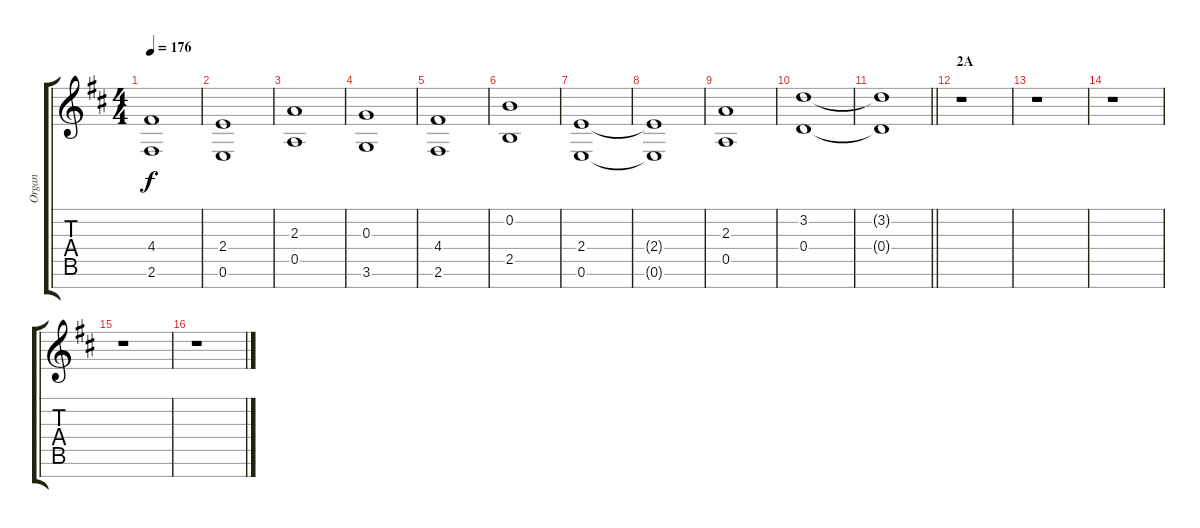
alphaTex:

\track ("Organ" "Organ") {instrument rockorgan}
\staff {score tabs}
\tuning (E5 B4 G4 D4 A3 E3 B2) {hide}
\ts (4 4)
\tempo 176
\clef g2
\ks d
(4.4 2.6).1{dy f} |
(2.4 0.6).1 |
(2.3 0.5).1 |
(0.3 3.6).1 |
(4.4 2.6).1 |
(0.2 2.5).1 |
(2.4 0.6).1 |
(2.4{t} 0.6{t}).1 |
(2.3 0.5).1 |
(3.2 0.4).1 |
\barLineRight lightlight
(3.2{t} 0.4{t}).1 |
\section ("" "2A")
r.1 |
r.1 |
r.1 |
r.1 |
r.1
